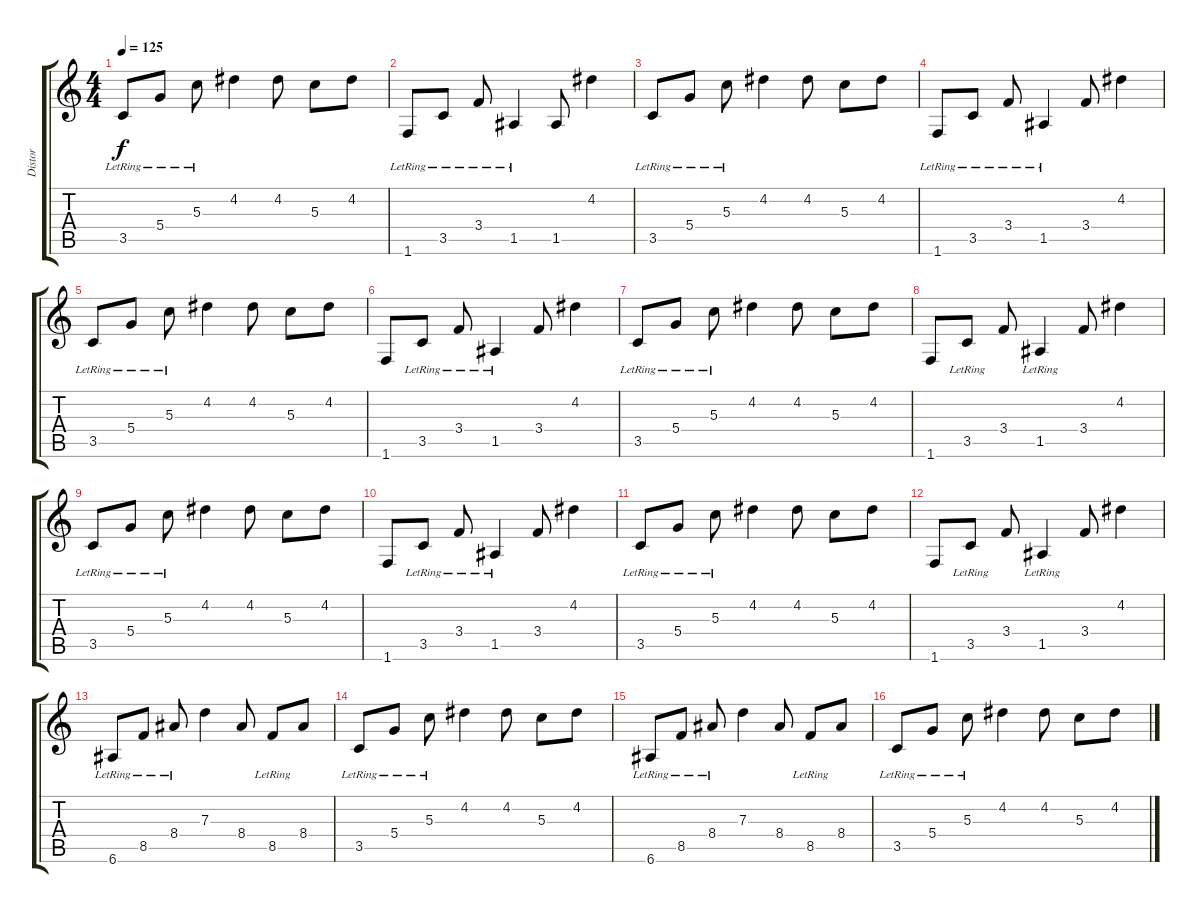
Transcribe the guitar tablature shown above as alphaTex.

\track ("Distor" "Distor") {instrument overdrivenguitar}
\staff {score tabs}
\tuning (E4 B3 G3 D3 A2 E2) {hide}
\ts (4 4)
\tempo 125
\clef g2
\ks c
3.5{lr}.8{dy f instrument distortionguitar} 5.4{lr}.8 5.3{lr}.8 4.2.4 4.2.8 5.3.8 4.2.8 |
1.6{lr}.8 3.5{lr}.8 3.4{lr}.8 1.5{lr}.4 1.5.8 4.2.4 |
3.5{lr}.8 5.4{lr}.8 5.3{lr}.8 4.2.4 4.2.8 5.3.8 4.2.8 |
1.6{lr}.8 3.5{lr}.8 3.4{lr}.8 1.5{lr}.4 3.4.8 4.2.4 |
3.5{lr}.8 5.4{lr}.8 5.3{lr}.8 4.2.4 4.2.8 5.3.8 4.2.8 |
1.6.8 3.5{lr}.8 3.4{lr}.8 1.5{lr}.4 3.4.8 4.2.4 |
3.5{lr}.8 5.4{lr}.8 5.3{lr}.8 4.2.4 4.2.8 5.3.8 4.2.8 |
1.6.8 3.5{lr}.8 3.4.8 1.5{lr}.4 3.4.8 4.2.4 |
3.5{lr}.8{volume 6} 5.4{lr}.8 5.3{lr}.8 4.2.4 4.2.8 5.3.8 4.2.8 |
1.6.8 3.5{lr}.8 3.4{lr}.8 1.5{lr}.4 3.4.8 4.2.4 |
3.5{lr}.8 5.4{lr}.8 5.3{lr}.8 4.2.4 4.2.8 5.3.8 4.2.8 |
1.6.8 3.5{lr}.8 3.4.8 1.5{lr}.4 3.4.8 4.2.4 |
6.6{lr}.8 8.5{lr}.8 8.4{lr}.8 7.3.4 8.4.8 8.5{lr}.8 8.4.8 |
3.5{lr}.8 5.4{lr}.8 5.3{lr}.8 4.2.4 4.2.8 5.3.8 4.2.8 |
6.6{lr}.8 8.5{lr}.8 8.4{lr}.8 7.3.4 8.4.8 8.5{lr}.8 8.4.8 |
3.5{lr}.8 5.4{lr}.8 5.3{lr}.8 4.2.4 4.2.8 5.3.8 4.2.8
